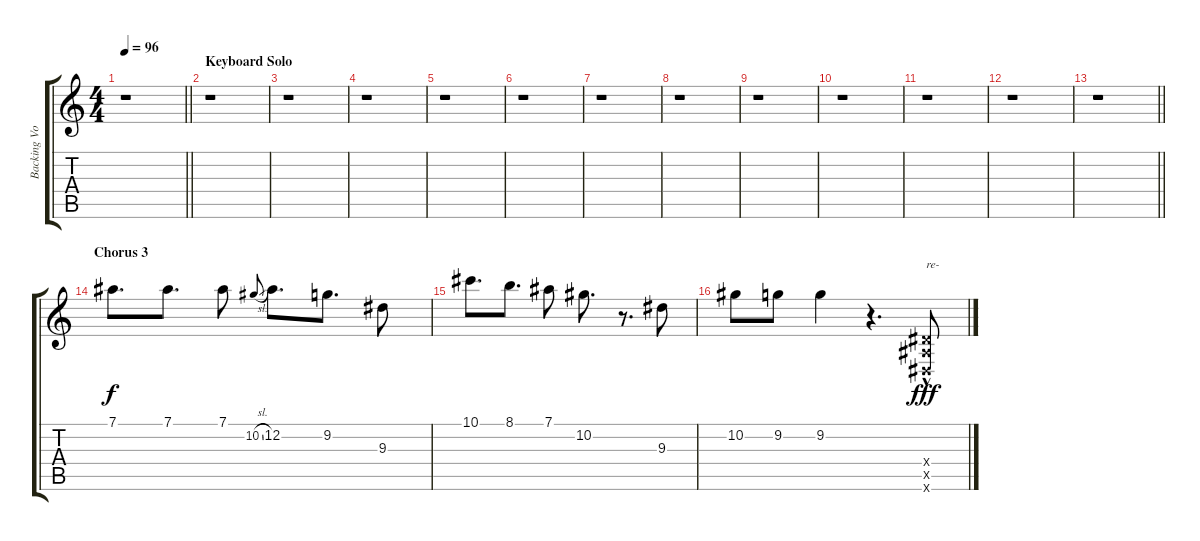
\track ("Backing Vocals" "Backing Vo") {instrument distortionguitar}
\staff {score tabs}
\tuning (Eb4 Bb3 Gb3 Db3 Ab2 Eb2) {hide}
\ts (4 4)
\tempo 96
\clef g2
\barLineRight lightlight
\ks c
r.1{dy f} |
\section ("" "Keyboard Solo")
r.1 |
r.1 |
r.1 |
r.1 |
r.1 |
r.1 |
r.1 |
r.1 |
r.1 |
r.1 |
r.1 |
\barLineRight lightlight
r.1 |
\section ("" "Chorus 3")
7.1.8{d} 7.1.8{d} 7.1.8 10.2{sl}.8{gr onbeat} 12.2.8{d} 9.2.8{d} 9.3.8 |
10.1.8{d} 8.1.8{d} 7.1.8 10.2.8{d} r.8{d} 9.3.8 |
10.2.8 9.2.8 9.2.4 r.4{d} (2.4{hac x} 2.5{hac x} 0.6{hac x}).8{txt "re-" dy fff}
